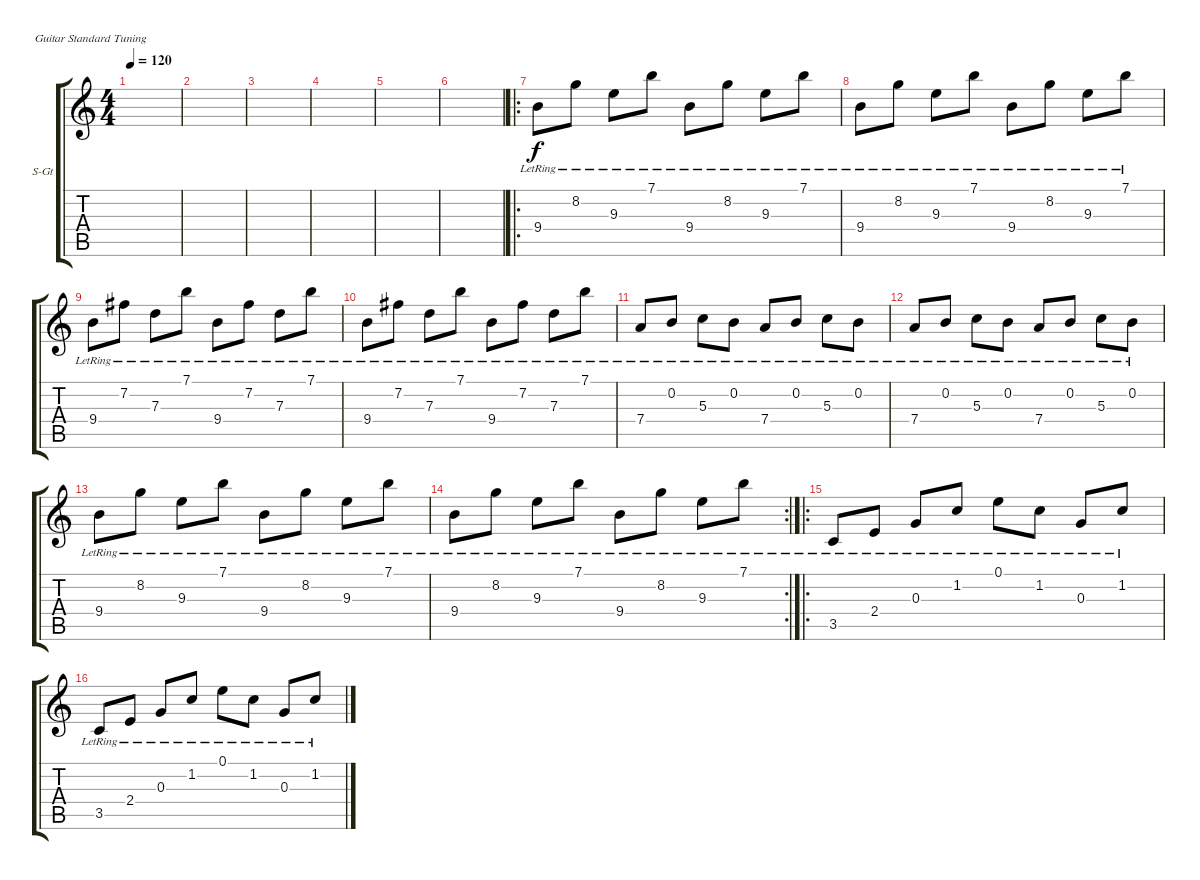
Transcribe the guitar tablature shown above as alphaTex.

\defaultSystemsLayout 4
\bracketExtendMode groupsimilarinstruments
\firstSystemTrackNameOrientation horizontal
\otherSystemsTrackNameOrientation horizontal
\track ("Steel Guitar" "S-Gt") {instrument acousticguitarsteel}
\staff {score tabs}
\tuning (E4 B3 G3 D3 A2 E2)
\ts (4 4)
\tempo 120
\clef g2
\ks c
|
|
|
|
|
|
\ro
9.4{lr}.8 8.2{lr}.8 9.3{lr}.8 7.1{lr}.8 9.4{lr}.8 8.2{lr}.8 9.3{lr}.8 7.1{lr}.8 |
9.4{lr}.8 8.2{lr}.8 9.3{lr}.8 7.1{lr}.8 9.4{lr}.8 8.2{lr}.8 9.3{lr}.8 7.1{lr}.8 |
9.4{lr}.8 7.2{lr}.8 7.3{lr}.8 7.1{lr}.8 9.4{lr}.8 7.2{lr}.8 7.3{lr}.8 7.1{lr}.8 |
9.4{lr}.8 7.2{lr}.8 7.3{lr}.8 7.1{lr}.8 9.4{lr}.8 7.2{lr}.8 7.3{lr}.8 7.1{lr}.8 |
7.4{lr}.8 0.2{lr}.8 5.3{lr}.8 0.2{lr}.8 7.4{lr}.8 0.2{lr}.8 5.3{lr}.8 0.2{lr}.8 |
7.4{lr}.8 0.2{lr}.8 5.3{lr}.8 0.2{lr}.8 7.4{lr}.8 0.2{lr}.8 5.3{lr}.8 0.2{lr}.8 |
9.4{lr}.8 8.2{lr}.8 9.3{lr}.8 7.1{lr}.8 9.4{lr}.8 8.2{lr}.8 9.3{lr}.8 7.1{lr}.8 |
\rc 2
9.4{lr}.8 8.2{lr}.8 9.3{lr}.8 7.1{lr}.8 9.4{lr}.8 8.2{lr}.8 9.3{lr}.8 7.1{lr}.8 |
\ro
3.5{lr}.8 2.4{lr}.8 0.3{lr}.8 1.2{lr}.8 0.1{lr}.8 1.2{lr}.8 0.3{lr}.8 1.2{lr}.8 |
3.5{lr}.8 2.4{lr}.8 0.3{lr}.8 1.2{lr}.8 0.1{lr}.8 1.2{lr}.8 0.3{lr}.8 1.2{lr}.8
